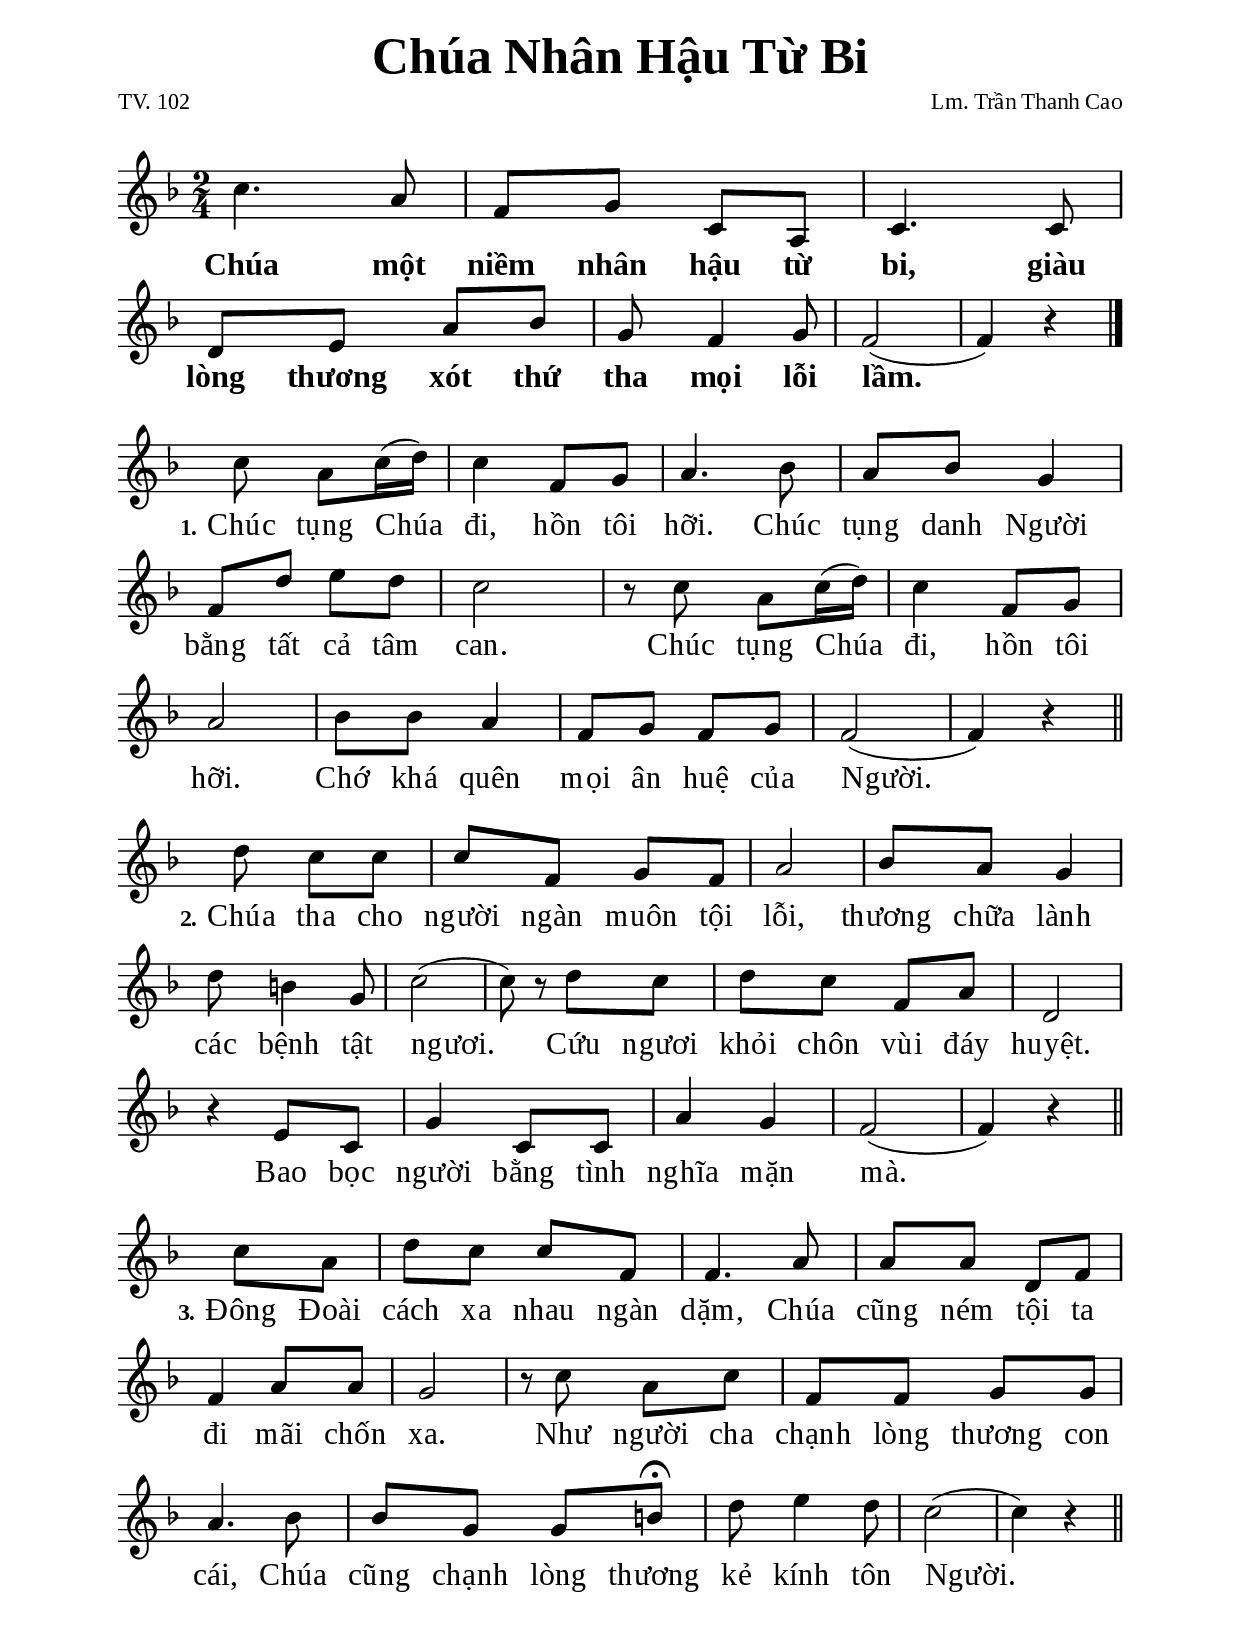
% Cài đặt chung
\version "2.20.0"
\include "english.ly"

\header {
  title = \markup { \fontsize #3 "Chúa Nhân Hậu Từ Bi" }
  poet = "TV. 102"
  composer = "Lm. Trần Thanh Cao"
  arranger = " "
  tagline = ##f
}

\paper {
  #(set-paper-size "a4")
  top-margin = 10\mm
  bottom-margin = 10\mm
  left-margin = 20\mm
  right-margin = 20\mm
  indent = #0
  #(define fonts
    (make-pango-font-tree
      "Liberation Serif"
      "Liberation Serif"
      "Liberation Serif"
      (/ 20 20)))
  page-count = #1
}

% Nhạc điệp khúc
nhacDiepKhuc = \relative c'' {
  c4. a8 |
  f g c, a |
  c4. c8 |
  d e a bf |
  g f4 g8 |
  f2 ( |
  f4) r \bar "|."
}

% Nhạc phiên khúc
nhacPhienKhucMot = \relative c'' {
  \partial 4. c8 a c16 (d) |
  c4 f,8 g |
  a4. bf8 |
  a bf g4 |
  f8 d' e d |
  c2 |
  r8 c a c16 (d) |
  c4 f,8 g |
  a2 |
  bf8 bf a4 |
  f8 g f g |
  f2 ( |
  f4) r \bar "||"
}

nhacPhienKhucHai = \relative c'' {
  \partial 4. d8 c c |
  c f, g f |
  a2 |
  bf8 a g4 |
  d'8 b!4 g8 |
  c2 ( |
  c8) r d c |
  d c f, a |
  d,2 |
  r4 e8 c |
  g'4 c,8 c |
  a'4 g |
  f2 ( |
  f4) r \bar "||"
}

nhacPhienKhucBa = \relative c'' {
  \partial 4 c8 a |
  d c c f, |
  f4. a8 |
  a a d, f |
  f4 a8 a |
  g2 |
  r8 c a c |
  f, f g g |
  a4. bf8 |
  bf g g b \fermata |
  d e4 d8 |
  c2 ( |
  c4) r \bar "||"
}

% Lời điệp khúc
loiDiepKhuc = \lyricmode {
  \override Lyrics.LyricText.font-series = #'bold
  Chúa một niềm nhân hậu từ bi,
  giàu lòng thương xót thứ tha mọi lỗi lầm.
}

% Lời phiên khúc
loiPhienKhucMot = \lyricmode {
  \set stanza = #"1."
  Chúc tụng Chúa đi, hồn tôi hỡi.
  Chúc tụng danh Người bằng tất cả tâm can.
  Chúc tụng Chúa đi, hồn tôi hỡi.
  Chớ khá quên mọi ân huệ của Người.
}

loiPhienKhucHai = \lyricmode {
  \set stanza = #"2."
  Chúa tha cho người ngàn muôn tội lỗi,
  thương chữa lành các bệnh tật ngươi.
  Cứu ngươi khỏi chôn vùi đáy huyệt.
  Bao bọc người bằng tình nghĩa mặn mà.
}

loiPhienKhucBa = \lyricmode {
  \set stanza = #"3."
  Đông Đoài cách xa nhau ngàn dặm,
  Chúa cũng ném tội ta đi mãi chốn xa.
  Như người cha chạnh lòng thương con cái,
  Chúa cũng chạnh lòng thương kẻ kính tôn Người.
}

% Dàn trang
\score {
  \new ChoirStaff <<
    \new Staff = diepKhuc \with {
        \consists "Merge_rests_engraver"
        \magnifyStaff #(magstep +1)
      }
      <<
      \new Voice = beSop {
        \key f \major \time 2/4 \stemNeutral \nhacDiepKhuc
      }
    >>
    \new Lyrics \lyricsto beSop \loiDiepKhuc
  >>
  \layout {
    \override Lyrics.LyricText.font-series = #'bold
    \override Lyrics.LyricText.font-size = #+3
    \override Lyrics.LyricSpace.minimum-distance = #4.0
    \override Score.BarNumber.break-visibility = ##(#f #f #f)
  }
}

\score {
  \new ChoirStaff <<
    \new Staff = phienKhuc \with {
        \magnifyStaff #(magstep +1)
      }
      <<
      \new Voice = beSop {
        \key f \major \time 2/4 \nhacPhienKhucMot
      }
    >>
    \new Lyrics \lyricsto beSop \loiPhienKhucMot
  >>
  \layout {
    \override Staff.TimeSignature.transparent = ##t
    \override Lyrics.LyricText.font-size = #+3
    \override Lyrics.LyricSpace.minimum-distance = #2.0
    \override Score.BarNumber.break-visibility = ##(#f #f #f)
  }
}

\score {
  \new ChoirStaff <<
    \new Staff = phienKhuc \with {
        \magnifyStaff #(magstep +1)
      }
      <<
      \new Voice = beSop {
        \key f \major \time 2/4 \nhacPhienKhucHai
      }
    >>
    \new Lyrics \lyricsto beSop \loiPhienKhucHai
  >>
  \layout {
    \override Staff.TimeSignature.transparent = ##t
    \override Lyrics.LyricText.font-size = #+3
    \override Lyrics.LyricSpace.minimum-distance = #2.0
    \override Score.BarNumber.break-visibility = ##(#f #f #f)
  }
}

\score {
  \new ChoirStaff <<
    \new Staff = phienKhuc \with {
        \magnifyStaff #(magstep +1)
      }
      <<
      \new Voice = beSop {
        \key f \major \time 2/4 \nhacPhienKhucBa
      }
    >>
    \new Lyrics \lyricsto beSop \loiPhienKhucBa
  >>
  \layout {
    \override Staff.TimeSignature.transparent = ##t
    \override Lyrics.LyricText.font-size = #+3
    \override Lyrics.LyricSpace.minimum-distance = #2.0
    \override Score.BarNumber.break-visibility = ##(#f #f #f)
  }
}
